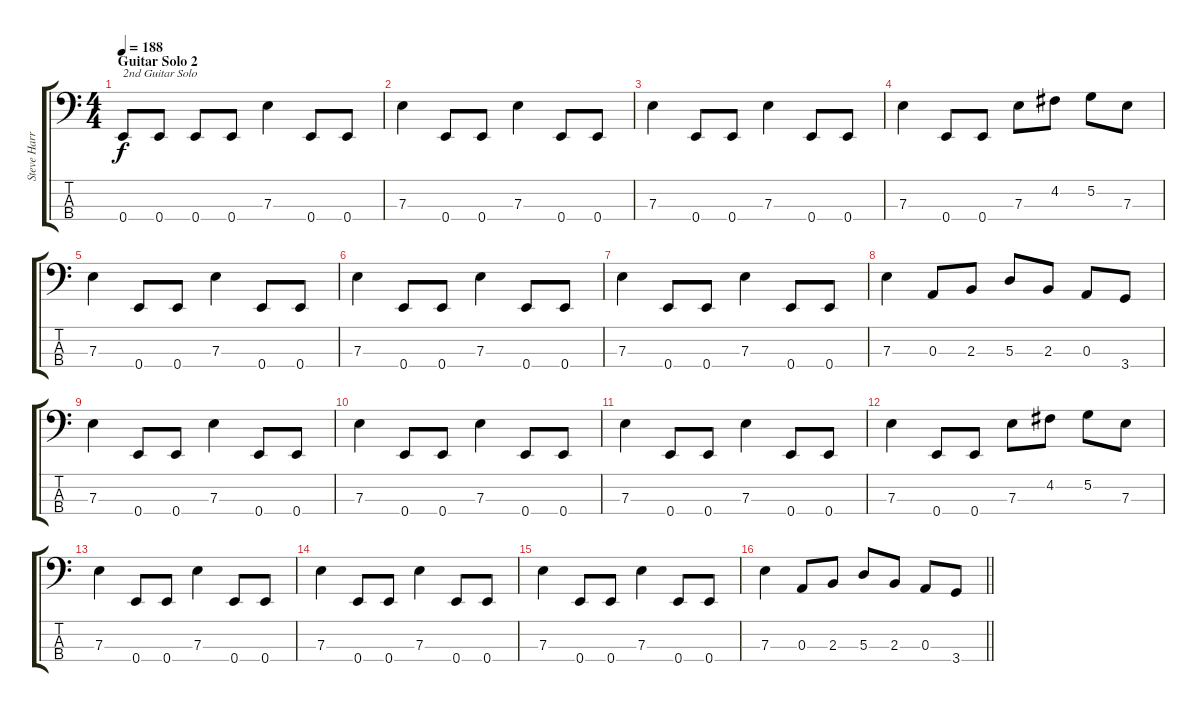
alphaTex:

\track ("Steve Harris" "Steve Harr") {instrument electricbassfinger}
\staff {score tabs}
\tuning (G2 D2 A1 E1) {hide}
\ts (4 4)
\section ("" "Guitar Solo 2")
\tempo 188
\clef f4
\ks c
0.4.8{txt "2nd Guitar Solo" dy f} 0.4.8 0.4.8 0.4.8 7.3.4 0.4.8 0.4.8 |
7.3.4 0.4.8 0.4.8 7.3.4 0.4.8 0.4.8 |
7.3.4 0.4.8 0.4.8 7.3.4 0.4.8 0.4.8 |
7.3.4 0.4.8 0.4.8 7.3.8 4.2.8 5.2.8 7.3.8 |
7.3.4 0.4.8 0.4.8 7.3.4 0.4.8 0.4.8 |
7.3.4 0.4.8 0.4.8 7.3.4 0.4.8 0.4.8 |
7.3.4 0.4.8 0.4.8 7.3.4 0.4.8 0.4.8 |
7.3.4 0.3.8 2.3.8 5.3.8 2.3.8 0.3.8 3.4.8 |
7.3.4 0.4.8 0.4.8 7.3.4 0.4.8 0.4.8 |
7.3.4 0.4.8 0.4.8 7.3.4 0.4.8 0.4.8 |
7.3.4 0.4.8 0.4.8 7.3.4 0.4.8 0.4.8 |
7.3.4 0.4.8 0.4.8 7.3.8 4.2.8 5.2.8 7.3.8 |
7.3.4 0.4.8 0.4.8 7.3.4 0.4.8 0.4.8 |
7.3.4 0.4.8 0.4.8 7.3.4 0.4.8 0.4.8 |
7.3.4 0.4.8 0.4.8 7.3.4 0.4.8 0.4.8 |
\barLineRight lightlight
7.3.4 0.3.8 2.3.8 5.3.8 2.3.8 0.3.8 3.4.8
